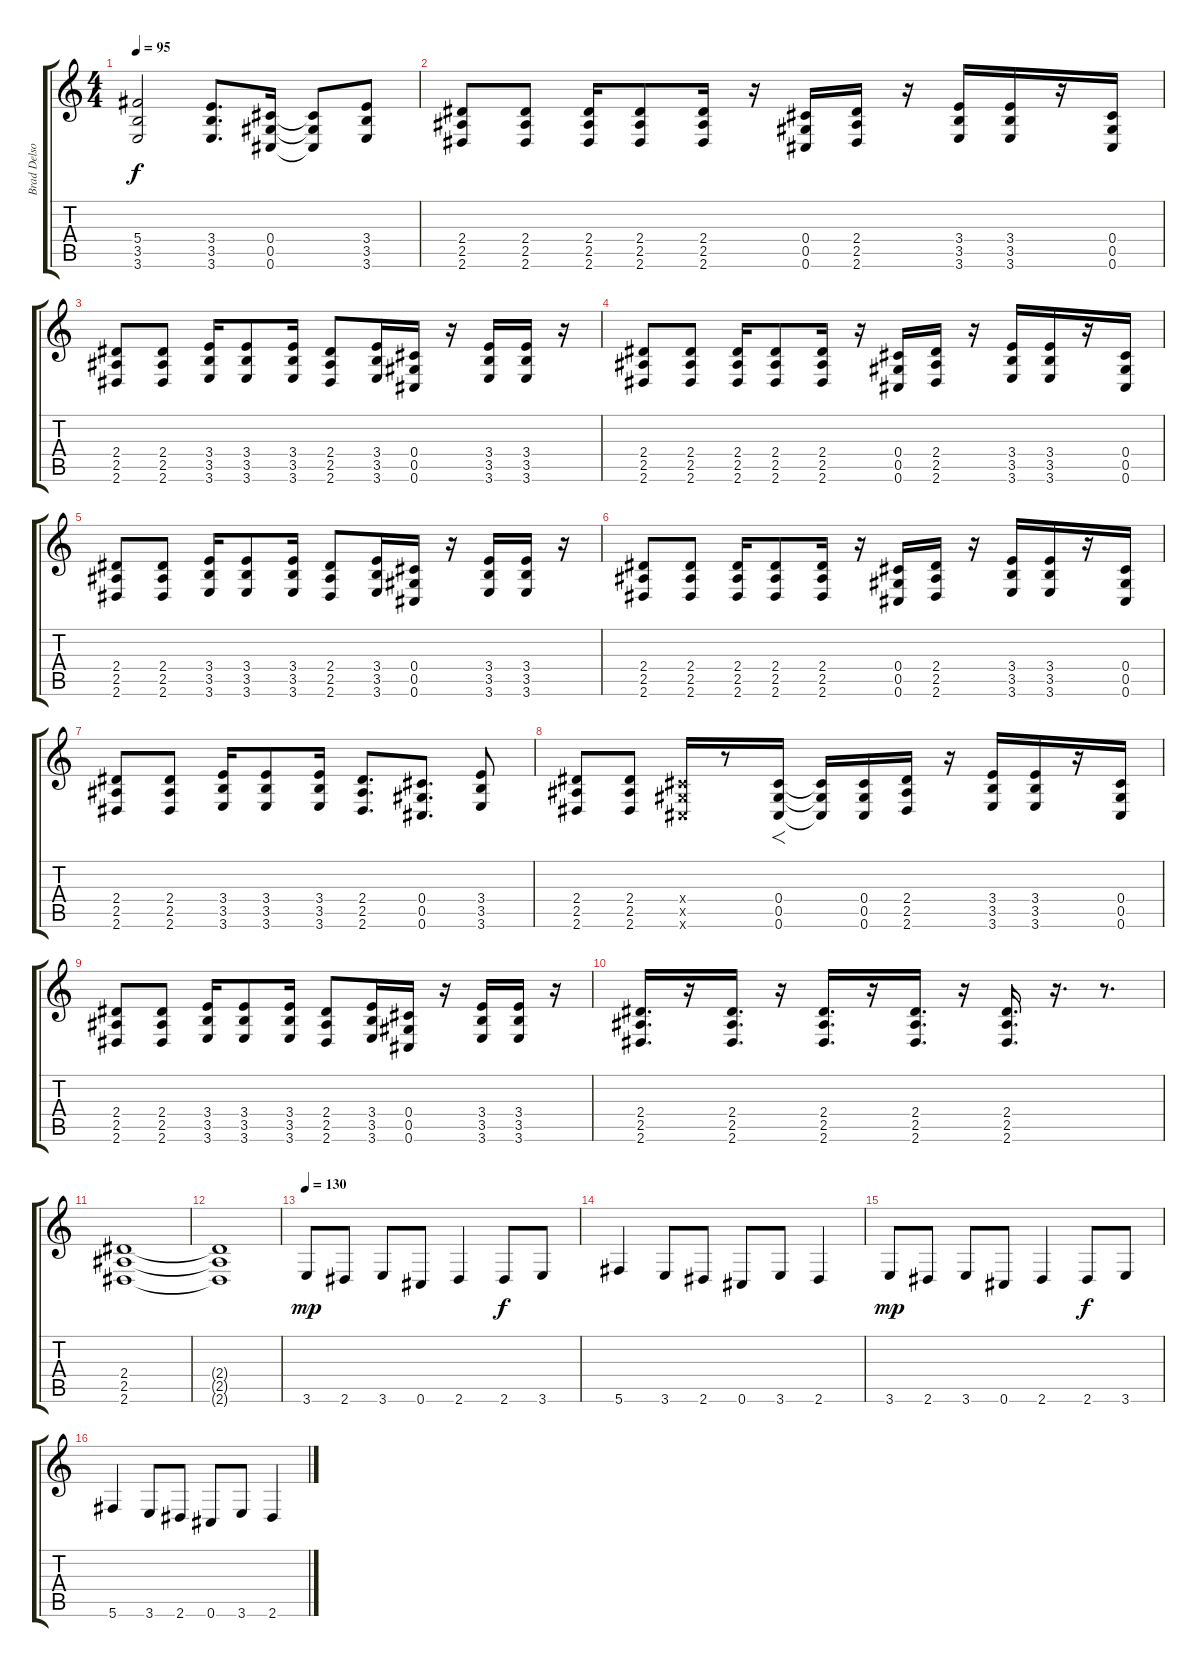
\track ("Brad Delson" "Brad Delso") {instrument distortionguitar}
\staff {score tabs}
\tuning (Eb4 Bb3 Gb3 Db3 Ab2 Db2) {hide}
\ts (4 4)
\tempo 95
\clef g2
\ks c
(5.4 3.5 3.6).2{dy f} (3.4 3.5 3.6).8{d} (0.4 0.5 0.6).16 (0.4{t} 0.5{t} 0.6{t}).8 (3.4 3.5 3.6).8 |
(2.4 2.5 2.6).8 (2.4 2.5 2.6).8 (2.4 2.5 2.6).16 (2.4 2.5 2.6).8 (2.4 2.5 2.6).16 r.16 (0.4 0.5 0.6).16 (2.4 2.5 2.6).16 r.16 (3.4 3.5 3.6).16 (3.4 3.5 3.6).16 r.16 (0.4 0.5 0.6).16 |
(2.4 2.5 2.6).8 (2.4 2.5 2.6).8 (3.4 3.5 3.6).16 (3.4 3.5 3.6).8 (3.4 3.5 3.6).16 (2.4 2.5 2.6).8 (3.4 3.5 3.6).16 (0.4 0.5 0.6).16 r.16 (3.4 3.5 3.6).16 (3.4 3.5 3.6).16 r.16 |
(2.4 2.5 2.6).8 (2.4 2.5 2.6).8 (2.4 2.5 2.6).16 (2.4 2.5 2.6).8 (2.4 2.5 2.6).16 r.16 (0.4 0.5 0.6).16 (2.4 2.5 2.6).16 r.16 (3.4 3.5 3.6).16 (3.4 3.5 3.6).16 r.16 (0.4 0.5 0.6).16 |
(2.4 2.5 2.6).8 (2.4 2.5 2.6).8 (3.4 3.5 3.6).16 (3.4 3.5 3.6).8 (3.4 3.5 3.6).16 (2.4 2.5 2.6).8 (3.4 3.5 3.6).16 (0.4 0.5 0.6).16 r.16 (3.4 3.5 3.6).16 (3.4 3.5 3.6).16 r.16 |
(2.4 2.5 2.6).8 (2.4 2.5 2.6).8 (2.4 2.5 2.6).16 (2.4 2.5 2.6).8 (2.4 2.5 2.6).16 r.16 (0.4 0.5 0.6).16 (2.4 2.5 2.6).16 r.16 (3.4 3.5 3.6).16 (3.4 3.5 3.6).16 r.16 (0.4 0.5 0.6).16 |
(2.4 2.5 2.6).8 (2.4 2.5 2.6).8 (3.4 3.5 3.6).16 (3.4 3.5 3.6).8 (3.4 3.5 3.6).16 (2.4 2.5 2.6).8{d} (0.4 0.5 0.6).8{d} (3.4 3.5 3.6).8 |
(2.4 2.5 2.6).8 (2.4 2.5 2.6).8 (0.4{x} 0.5{x} 0.6{x}).16 r.8 (0.4 0.5 0.6).16{f} (0.4{t} 0.5{t} 0.6{t}).16 (0.4 0.5 0.6).16 (2.4 2.5 2.6).16 r.16 (3.4 3.5 3.6).16 (3.4 3.5 3.6).16 r.16 (0.4 0.5 0.6).16 |
(2.4 2.5 2.6).8 (2.4 2.5 2.6).8 (3.4 3.5 3.6).16 (3.4 3.5 3.6).8 (3.4 3.5 3.6).16 (2.4 2.5 2.6).8 (3.4 3.5 3.6).16 (0.4 0.5 0.6).16 r.16 (3.4 3.5 3.6).16 (3.4 3.5 3.6).16 r.16 |
(2.4 2.5 2.6).16{d} r.16 (2.4 2.5 2.6).16{d} r.16 (2.4 2.5 2.6).16{d} r.16 (2.4 2.5 2.6).16{d} r.16 (2.4 2.5 2.6).16{d} r.16{d} r.8{d} |
(2.4 2.5 2.6).1 |
(2.4{t} 2.5{t} 2.6{t}).1 |
\tempo 130
3.6.8{dy mp} 2.6.8 3.6.8 0.6.8 2.6.4 2.6.8{dy f} 3.6.8 |
5.6.4 3.6.8 2.6.8 0.6.8 3.6.8 2.6.4 |
3.6.8{dy mp} 2.6.8 3.6.8 0.6.8 2.6.4 2.6.8{dy f} 3.6.8 |
5.6.4 3.6.8 2.6.8 0.6.8 3.6.8 2.6.4
